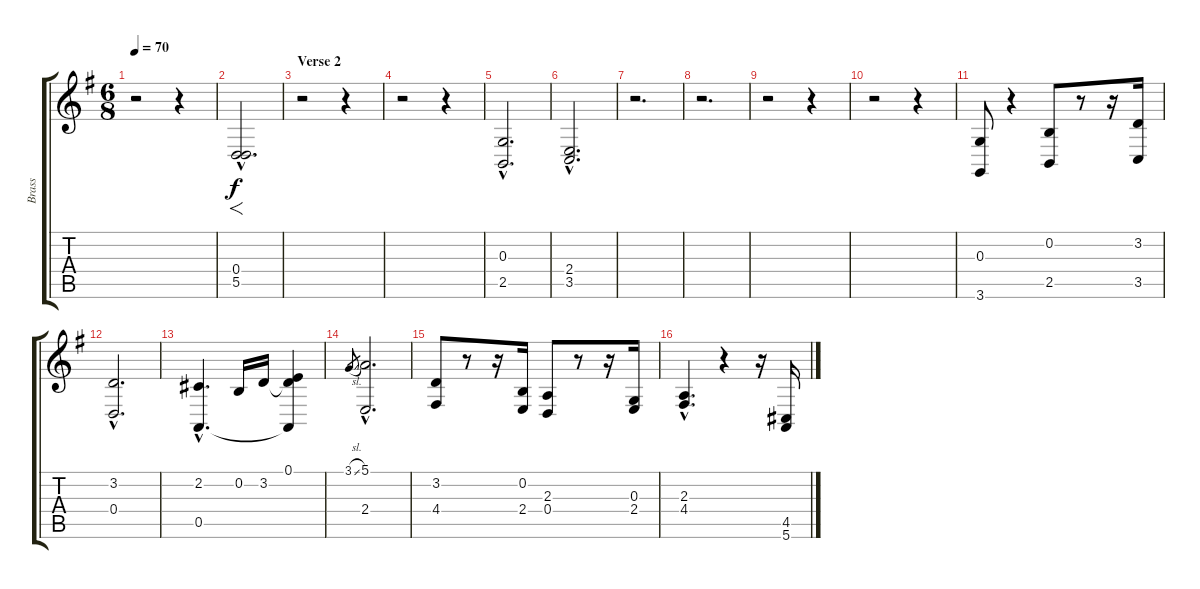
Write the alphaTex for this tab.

\track ("Brass" "Brass") {instrument brasssection}
\staff {score tabs}
\tuning (E4 B3 G3 D3 A2 E2) {hide}
\ts (6 8)
\tempo 70
\clef g2
\ks g
r.2{dy f} r.4 |
(0.4{hac} 5.5{hac}).2{f d} |
\section ("" "Verse 2")
r.2 r.4 |
r.2 r.4 |
(0.3{hac} 2.5{hac}).2{d} |
(2.4{hac} 3.5{hac}).2{d} |
r.2{d} |
r.2{d} |
r.2 r.4 |
r.2 r.4 |
(0.3 3.6).8 r.4 (0.2 2.5).8 r.8 r.16 (3.2 3.5).16 |
(3.2{hac} 0.4{hac}).2{d} |
(2.2{hac} 0.5{hac}).4{d} 0.2.16 3.2.16 (0.1 3.2{t} 0.5{t}).4 |
3.1{sl}.8{gr} (5.1{hac} 2.4{hac}).2{d} |
(3.2 4.4).8 r.8 r.16 (0.2 2.4).16 (2.3 0.4).8 r.8 r.16 (0.3 2.4).16 |
(2.3{hac} 4.4{hac}).4{d} r.4 r.16 (4.5 5.6).16
